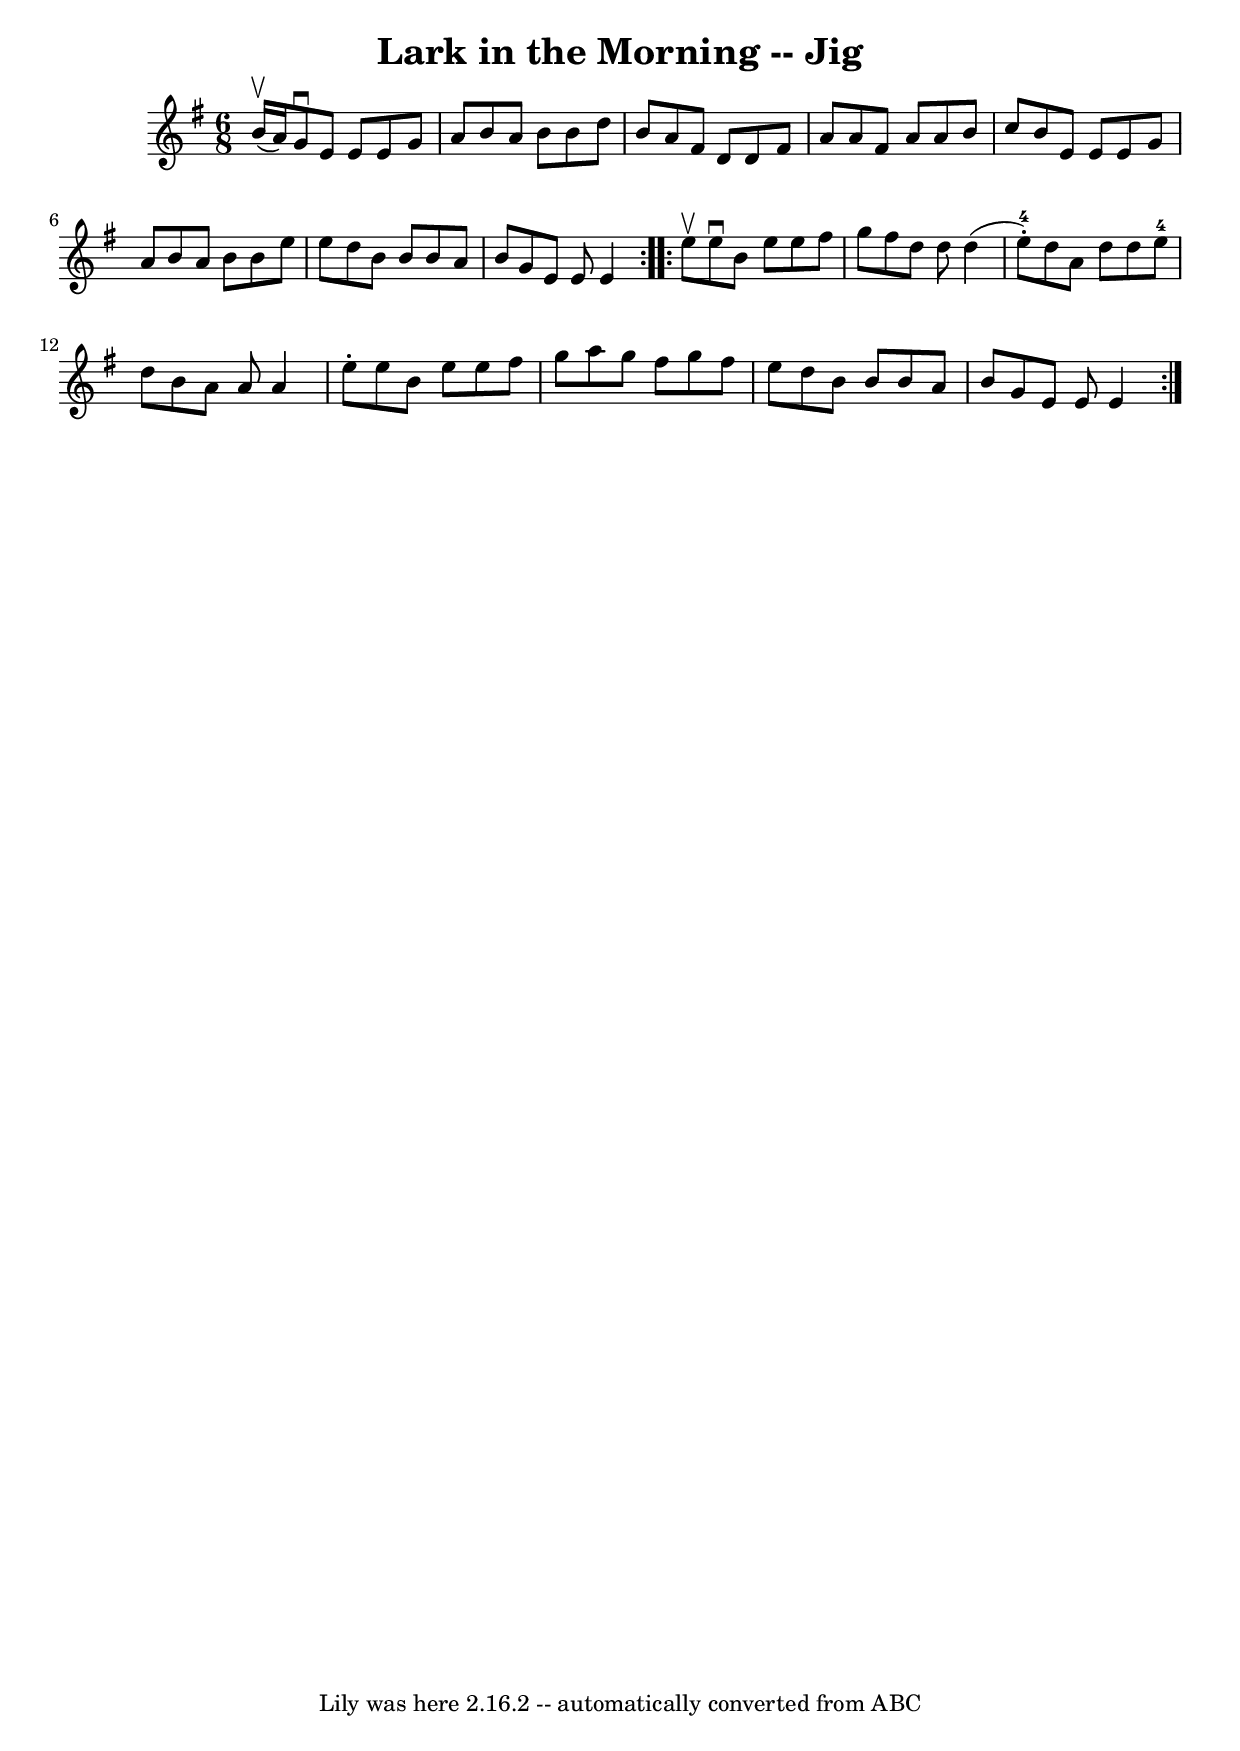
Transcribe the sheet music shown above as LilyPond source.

\version "2.16.2"
\include "Mammoth.ily"
\header {
  %% book = "Ryan's Mammoth Collection"
 crossRefNumber = "1"
 footnotes = "\\\\456"
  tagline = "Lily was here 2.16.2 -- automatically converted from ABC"
  title = "Lark in the Morning -- Jig"

}
voicedefault =  {



  \repeat volta 2 {

    \time 6/8 
    \key e \minor b'16^\upbow(a'16)  |
 g'8^\downbow e'8 e'8 e'8 g'8 a'8     |
 b'8 a'8 b'8 b'8 d''8 b'8     |
 a'8 fs'8 d'8 d'8 fs'8 a'8    |
 a'8 fs'8 a'8 a'8 b'8 c''8     |
 b'8 e'8 e'8 e'8 g'8 a'8     |
 b'8 a'8 b'8 b'8 e''8 e''8     |
 d''8 b'8 b'8 b'8 a'8 b'8    |
 g'8 e'8    
 e'8 e'4  
  }     
  \repeat volta 2 { e''8^\upbow  |
 e''8^\downbow b'8 e''8 e''8 fs''8 g''8     |
 fs''8 d''8 d''8 d''4 (e''8-4-.)    |
 d''8 a'8 d''8 d''8 e''8-4 d''8     |
 b'8 a'8 a'8 a'4 e''8-.   |
 e''8 b'8 e''8 e''8 fs''8 g''8     |
 a''8 g''8 fs''8 g''8 fs''8 e''8     |
 d''8 b'8 b'8 b'8 a'8 b'8     |
 g'8 e'8 e'8 e'4  
  }   

}

\score{
  <<

    \context Staff="default"
    {
      \voicedefault 
      
    }

  >>
  \layout {
    
  }
  \midi {
  }

}
